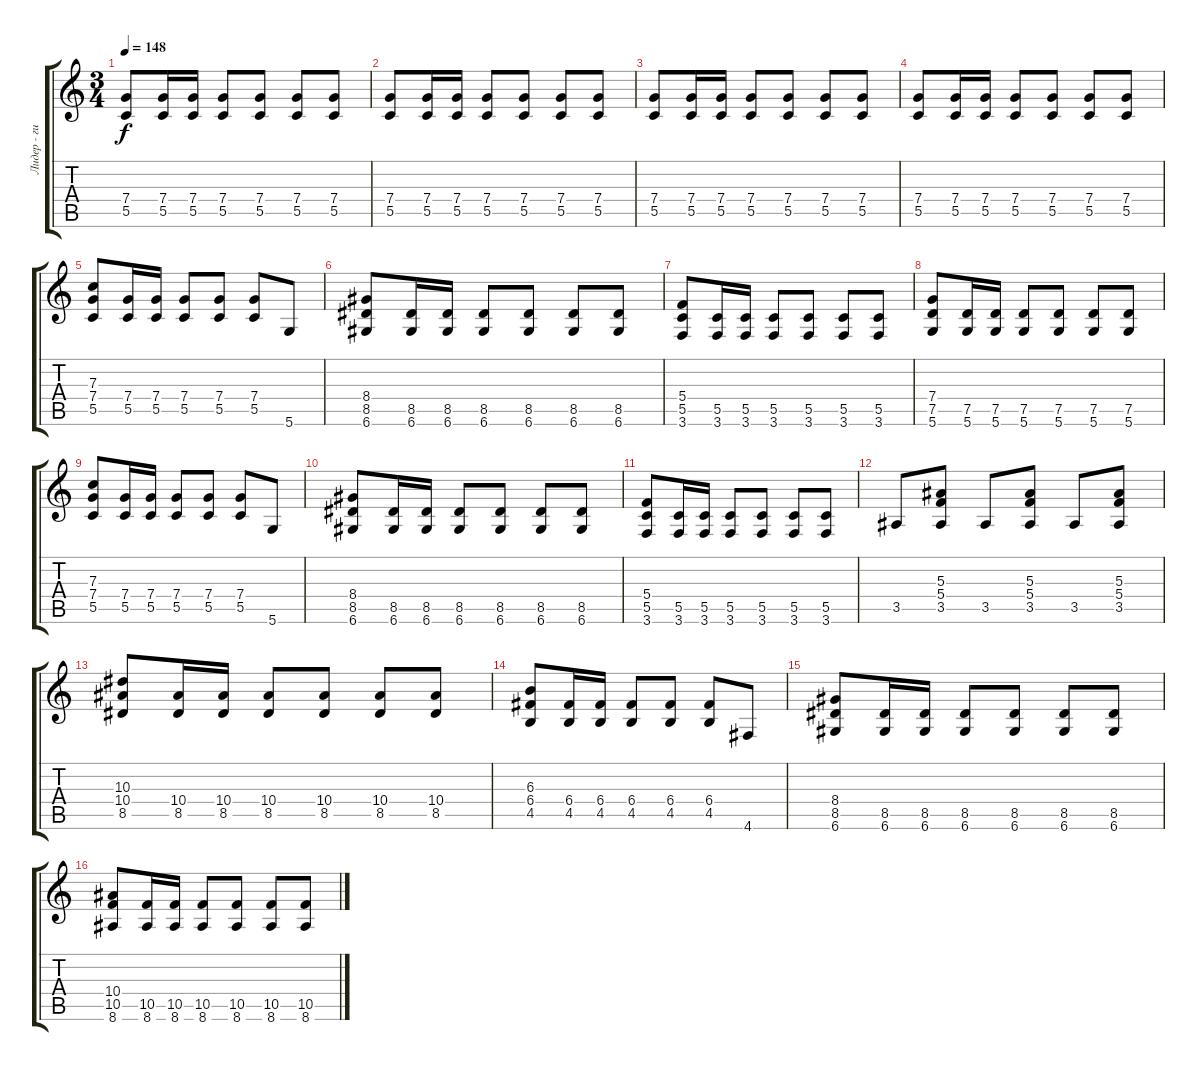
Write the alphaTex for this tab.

\track ("Лидер - гитара" "Лидер - ги") {instrument distortionguitar}
\staff {score tabs}
\tuning (D4 A3 F3 C3 G2 D2) {hide}
\ts (3 4)
\tempo 148
\clef g2
\ks c
(7.4 5.5).8{dy f} (7.4 5.5).16 (7.4 5.5).16 (7.4 5.5).8 (7.4 5.5).8 (7.4 5.5).8 (7.4 5.5).8 |
(7.4 5.5).8 (7.4 5.5).16 (7.4 5.5).16 (7.4 5.5).8 (7.4 5.5).8 (7.4 5.5).8 (7.4 5.5).8 |
(7.4 5.5).8 (7.4 5.5).16 (7.4 5.5).16 (7.4 5.5).8 (7.4 5.5).8 (7.4 5.5).8 (7.4 5.5).8 |
(7.4 5.5).8 (7.4 5.5).16 (7.4 5.5).16 (7.4 5.5).8 (7.4 5.5).8 (7.4 5.5).8 (7.4 5.5).8 |
(7.3 7.4 5.5).8 (7.4 5.5).16 (7.4 5.5).16 (7.4 5.5).8 (7.4 5.5).8 (7.4 5.5).8 5.6.8 |
(8.4 8.5 6.6).8 (8.5 6.6).16 (8.5 6.6).16 (8.5 6.6).8 (8.5 6.6).8 (8.5 6.6).8 (8.5 6.6).8 |
(5.4 5.5 3.6).8 (5.5 3.6).16 (5.5 3.6).16 (5.5 3.6).8 (5.5 3.6).8 (5.5 3.6).8 (5.5 3.6).8 |
(7.4 7.5 5.6).8 (7.5 5.6).16 (7.5 5.6).16 (7.5 5.6).8 (7.5 5.6).8 (7.5 5.6).8 (7.5 5.6).8 |
(7.3 7.4 5.5).8 (7.4 5.5).16 (7.4 5.5).16 (7.4 5.5).8 (7.4 5.5).8 (7.4 5.5).8 5.6.8 |
(8.4 8.5 6.6).8 (8.5 6.6).16 (8.5 6.6).16 (8.5 6.6).8 (8.5 6.6).8 (8.5 6.6).8 (8.5 6.6).8 |
(5.4 5.5 3.6).8 (5.5 3.6).16 (5.5 3.6).16 (5.5 3.6).8 (5.5 3.6).8 (5.5 3.6).8 (5.5 3.6).8 |
3.5.8 (5.3 5.4 3.5).8 3.5.8 (5.3 5.4 3.5).8 3.5.8 (5.3 5.4 3.5).8 |
(10.3 10.4 8.5).8 (10.4 8.5).16 (10.4 8.5).16 (10.4 8.5).8 (10.4 8.5).8 (10.4 8.5).8 (10.4 8.5).8 |
(6.3 6.4 4.5).8 (6.4 4.5).16 (6.4 4.5).16 (6.4 4.5).8 (6.4 4.5).8 (6.4 4.5).8 4.6.8 |
(8.4 8.5 6.6).8 (8.5 6.6).16 (8.5 6.6).16 (8.5 6.6).8 (8.5 6.6).8 (8.5 6.6).8 (8.5 6.6).8 |
(10.4 10.5 8.6).8 (10.5 8.6).16 (10.5 8.6).16 (10.5 8.6).8 (10.5 8.6).8 (10.5 8.6).8 (10.5 8.6).8
